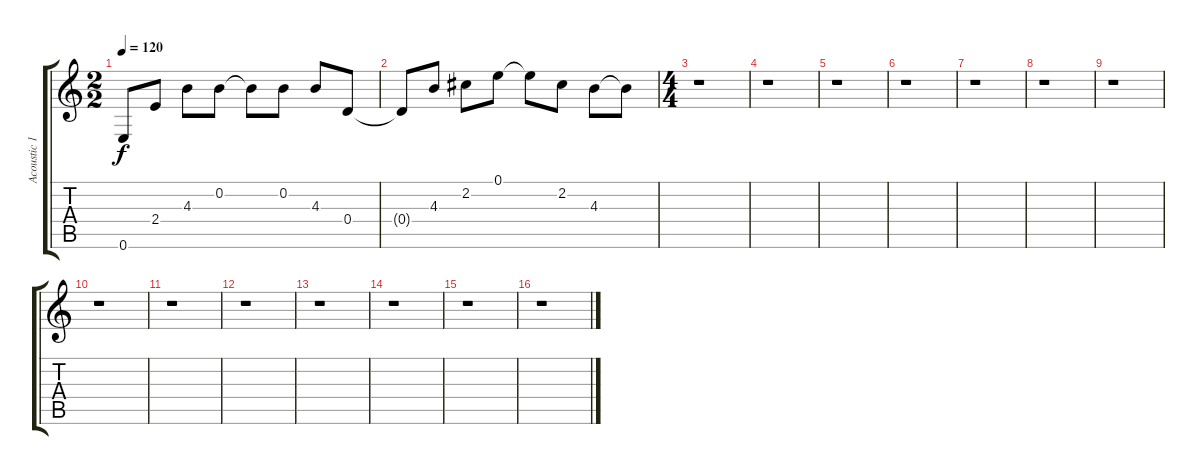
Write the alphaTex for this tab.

\track ("Acoustic 1" "Acoustic 1") {instrument acousticguitarnylon}
\staff {score tabs}
\tuning (E4 B3 G3 D3 A2 E2) {hide}
\ts (2 2)
\tempo 120
\clef g2
\ks c
0.6{t}.8{dy f} 2.4.8 4.3.8 0.2.8 0.2{t}.8 0.2.8 4.3.8 0.4.8 |
0.4{t}.8 4.3.8 2.2.8 0.1.8 0.1{t}.8 2.2.8 4.3.8 4.3{t}.8 |
\ts (4 4)
r.1 |
r.1 |
r.1 |
r.1 |
r.1 |
r.1 |
r.1 |
r.1 |
r.1 |
r.1 |
r.1 |
r.1 |
r.1 |
r.1
